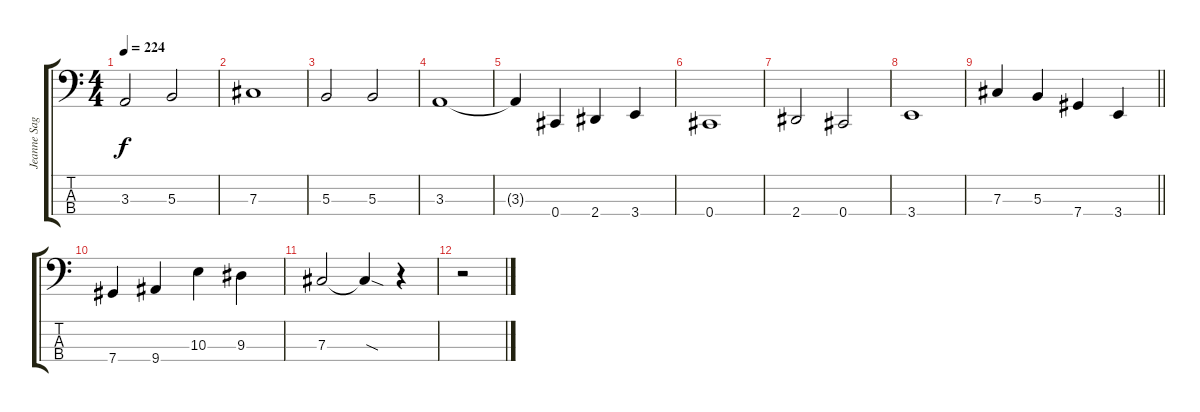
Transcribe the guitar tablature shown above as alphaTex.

\track ("Jeanne Sagan" "Jeanne Sag") {instrument electricbasspick}
\staff {score tabs}
\tuning (E2 B1 Gb1 Db1) {hide}
\ts (4 4)
\tempo 224
\clef f4
\ks c
3.3.2{dy f} 5.3.2 |
7.3.1 |
5.3.2 5.3.2 |
3.3.1 |
3.3{t}.4 0.4.4 2.4.4 3.4.4 |
0.4.1 |
2.4.2 0.4.2 |
3.4.1 |
\barLineRight lightlight
7.3.4 5.3.4 7.4.4 3.4.4 |
7.4.4 9.4.4 10.3.4 9.3.4 |
7.3.2 7.3{sod t}.4 r.4 |
r.2
